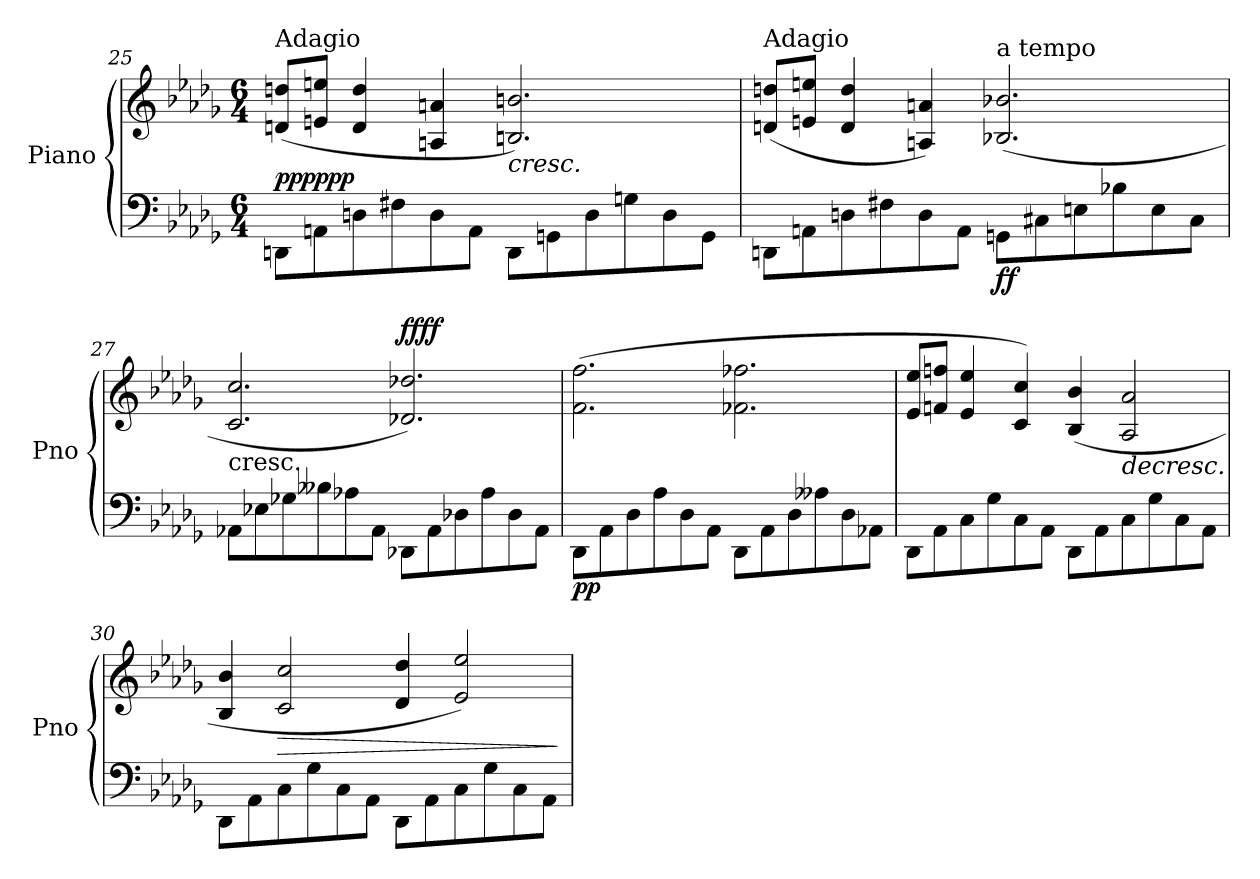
**kern	**kern	**dynam
*part1	*part1	*part1
*staff2	*staff1	*staff1/2
*I"Piano	*	*
*I'Pno	*	*
*clefF4	*clefG2	*
*k[b-e-a-d-g-]	*k[b-e-a-d-g-]	*
*D-:	*D-:	*
*M6/4	*M6/4	*
=25	=25	=25
!	!LO:TX:a:t=Adagio	!
!	!	!LO:DY:a=2
!	!	!LO:DY:n=1:b
8DDn\L	(8dn/ 8ddn/L	ppp ppp
8AAn\	8en/ 8een/J	.
8Dn\	4d/ 4dd/	.
8F#X\	.	.
8D\	4An/ 4an/	.
8AA\J	.	.
!	!	!LO:HP:b
8DD\L	2.Bn/ 2.bn/)	<
8GGn\	.	.
8D\	.	.
8Gn\	.	.
8D\	.	.
8GG\J	.	.
!!LO:LB:g=z
=26	=26	=26
!	!LO:TX:a:t=Adagio	!
8DDn\L	(8dn/ 8ddn/L	.
8AAn\	8en/ 8een/J	.
8Dn\	4d/ 4dd/	.
8F#X\	.	.
8D\	4An/ 4an/)	.
8AA\J	.	.
!	!LO:TX:a:t=a tempo	!
!	!	!LO:DY:b=2
!	!	!LO:DY:n=1:b
8GGn\L	(2.B-X/ 2.b-X/	f f
8C#X\	.	.
8En\	.	.
8B-X\	.	.
8E\	.	.
8C#\J	.	.
=27	=27	=27
!LO:TX:a:t=cresc.	!	!
8AA-X\L	2.c/ 2.cc/	.
8E-X\	.	.
8G-X\	.	.
8B--X\	.	.
8A-X\	.	.
8AA-\J	.	.
!	!	!LO:DY:b=2
!	!	!LO:DY:n=1:a
8DD-X\L	2.d-X/ 2.dd-X/)	ff ff
8AA-\	.	.
8D-X\	.	.
8A-\	.	.
8D-\	.	.
8AA-\J	.	.
=28	=28	=28
!	!	!LO:DY:b=2
!	!	!LO:DY:n=1:b
8DD-\L	(2.f\ 2.ff\	p p
8AA-\	.	.
8D-\	.	.
8A-\	.	.
8D-\	.	.
8AA-\J	.	.
8DD-\L	2.f-X\ 2.ff-X\	.
8AA-\	.	.
8D-\	.	.
8A--X\	.	.
8D-\	.	.
8AA-X\J	.	.
!!LO:LB:g=z
=29	=29	=29
8DD-\L	8e-/ 8ee-/L	.
8AA-\	8fn/ 8ffn/J	.
8C\	4e-/ 4ee-/	.
8G-\	.	.
8C\	4c/ 4cc/)	.
8AA-\J	.	.
8DD-\L	(4B-/ 4b-/	.
8AA-\	.	.
!	!	!LO:HP:b
8C\	2A-/ 2a-/	>
8G-\	.	.
8C\	.	.
8AA-\J	.	.
.	.	[
=30	=30	=30
8DD-\L	4B-/ 4b-/	.
8AA-\	.	.
!	!	!LO:HP:b
8C\	2c/ 2cc/	>
8G-\	.	.
8C\	.	.
8AA-\J	.	.
8DD-\L	4d-/ 4dd-/	.
8AA-\	.	.
8C\	2e-/ 2ee-/)	.
8G-\	.	.
8C\	.	.
8AA-\J	.	.
.	.	] ]
=	=	=
*-	*-	*-
